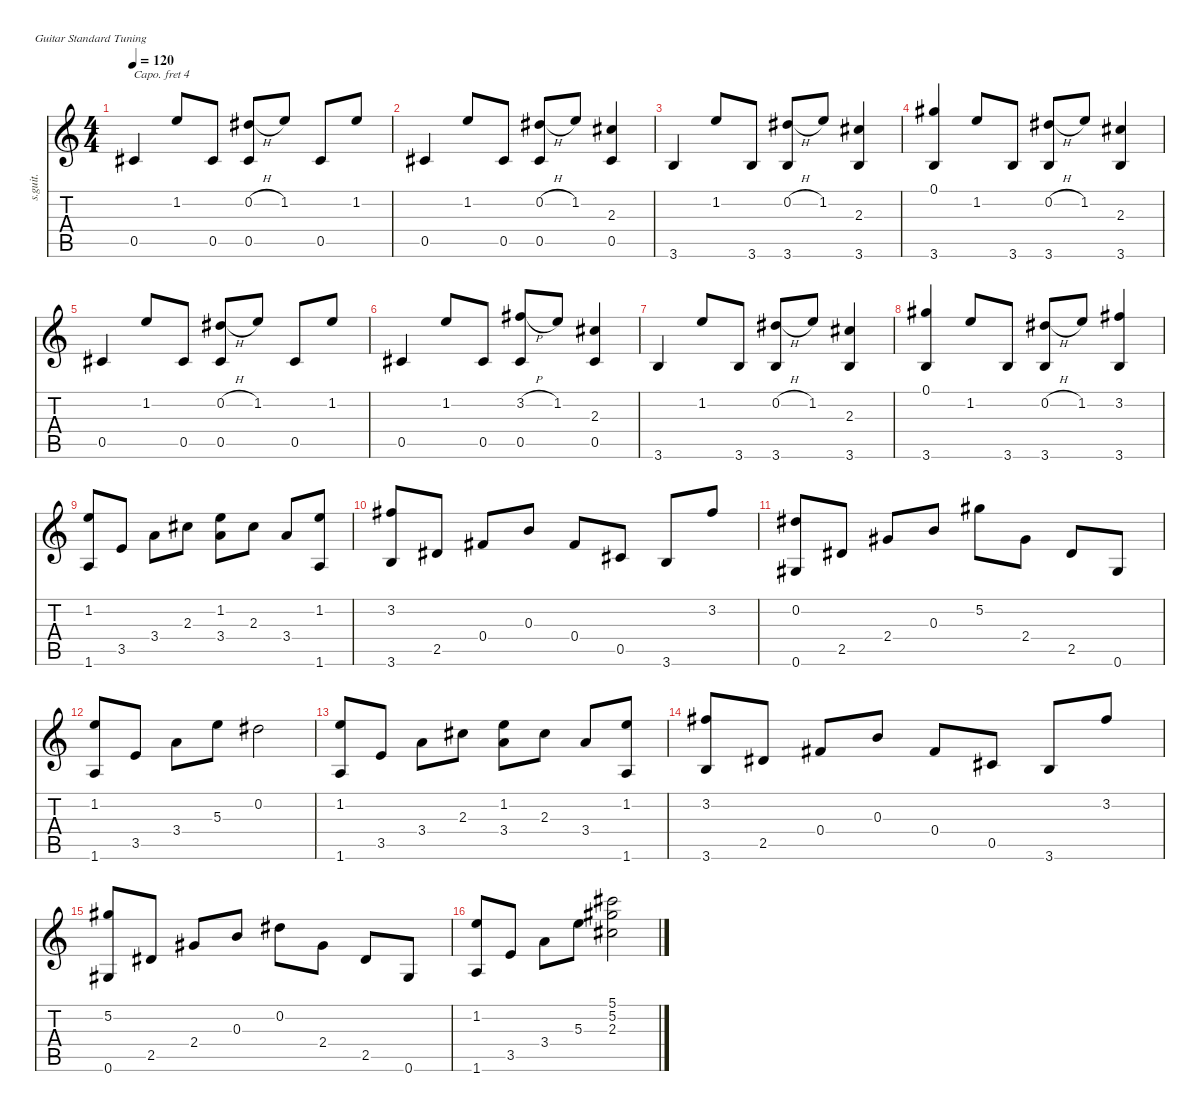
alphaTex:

\defaultSystemsLayout 4
\hideDynamics
\bracketExtendMode nobrackets
\track ("Steel Guitar" "s.guit.") {instrument acousticguitarsteel}
\staff {score tabs}
\capo 4
\tuning (E4 B3 G3 D3 A2 E2)
\ts (4 4)
\tempo 120
\clef g2
\ks c
0.5{acc #}.4{dy mf instrument acousticguitarsteel beam Up} 1.2.8{beam Up} 0.5{acc #}.8{beam Up} (0.5{acc #} 0.2{h acc #}).8{beam Up} 1.2.8{beam Up} 0.5{acc #}.8{beam Up} 1.2.8{beam Up} |
0.5{acc #}.4{beam Up} 1.2.8{beam Up} 0.5{acc #}.8{beam Up} (0.5{acc #} 0.2{h acc #}).8{beam Up} 1.2.8{beam Up} (0.5{acc #} 2.3{acc #}).4{beam Up} |
3.6.4{beam Up} 1.2.8{beam Up} 3.6.8{beam Up} (0.2{h acc #} 3.6).8{beam Up} 1.2.8{beam Up} (2.3{acc #} 3.6).4{beam Up} |
(3.6 0.1{acc #}).4{beam Up} 1.2.8{beam Up} 3.6.8{beam Up} (0.2{h acc #} 3.6).8{beam Up} 1.2.8{beam Up} (2.3{acc #} 3.6).4{beam Up} |
0.5{acc #}.4{beam Up} 1.2.8{beam Up} 0.5{acc #}.8{beam Up} (0.5{acc #} 0.2{h acc #}).8{beam Up} 1.2.8{beam Up} 0.5{acc #}.8{beam Up} 1.2.8{beam Up} |
0.5{acc #}.4{beam Up} 1.2.8{beam Up} 0.5{acc #}.8{beam Up} (0.5{acc #} 3.2{h acc #}).8{beam Up} 1.2.8{beam Up} (0.5{acc #} 2.3{acc #}).4{beam Up} |
3.6.4{beam Up} 1.2.8{beam Up} 3.6.8{beam Up} (0.2{h acc #} 3.6).8{beam Up} 1.2.8{beam Up} (2.3{acc #} 3.6).4{beam Up} |
(3.6 0.1{acc #}).4{beam Up} 1.2.8{beam Up} 3.6.8{beam Up} (0.2{h acc #} 3.6).8{beam Up} 1.2.8{beam Up} (3.6 3.2{acc #}).4{beam Up} |
(1.6 1.2).8{beam Up} 3.5.8{beam Up} 3.4.8{beam Down} 2.3{acc #}.8{beam Down} (1.2 3.4).8{beam Down} 2.3{acc #}.8{beam Down} 3.4.8{beam Up} (1.2 1.6).8{beam Up} |
(3.6 3.2{acc #}).8{beam Up} 2.5{acc #}.8{beam Up} 0.4{acc #}.8{beam Up} 0.3.8{beam Up} 0.4{acc #}.8{beam Up} 0.5{acc #}.8{beam Up} 3.6.8{beam Up} 3.2{acc #}.8{beam Up} |
(0.6{acc #} 0.2{acc #}).8{beam Up} 2.5{acc #}.8{beam Up} 2.4{acc #}.8{beam Up} 0.3.8{beam Up} 5.2{acc #}.8{beam Down} 2.4{acc #}.8{beam Down} 2.5{acc #}.8{beam Up} 0.6{acc #}.8{beam Up} |
(1.6 1.2).8{beam Up} 3.5.8{beam Up} 3.4.8{beam Down} 5.3.8{beam Down} 0.2{acc #}.2{beam Down} |
(1.6 1.2).8{beam Up} 3.5.8{beam Up} 3.4.8{beam Down} 2.3{acc #}.8{beam Down} (1.2 3.4).8{beam Down} 2.3{acc #}.8{beam Down} 3.4.8{beam Up} (1.2 1.6).8{beam Up} |
(3.6 3.2{acc #}).8{beam Up} 2.5{acc #}.8{beam Up} 0.4{acc #}.8{beam Up} 0.3.8{beam Up} 0.4{acc #}.8{beam Up} 0.5{acc #}.8{beam Up} 3.6.8{beam Up} 3.2{acc #}.8{beam Up} |
(0.6{acc #} 5.2{acc #}).8{beam Up} 2.5{acc #}.8{beam Up} 2.4{acc #}.8{beam Up} 0.3.8{beam Up} 0.2{acc #}.8{beam Down} 2.4{acc #}.8{beam Down} 2.5{acc #}.8{beam Up} 0.6{acc #}.8{beam Up} |
(1.6 1.2).8{beam Up} 3.5.8{beam Up} 3.4.8{beam Down} 5.3.8{beam Down} (5.2{acc #} 2.3{acc #} 5.1{acc #}).2{beam Down}
